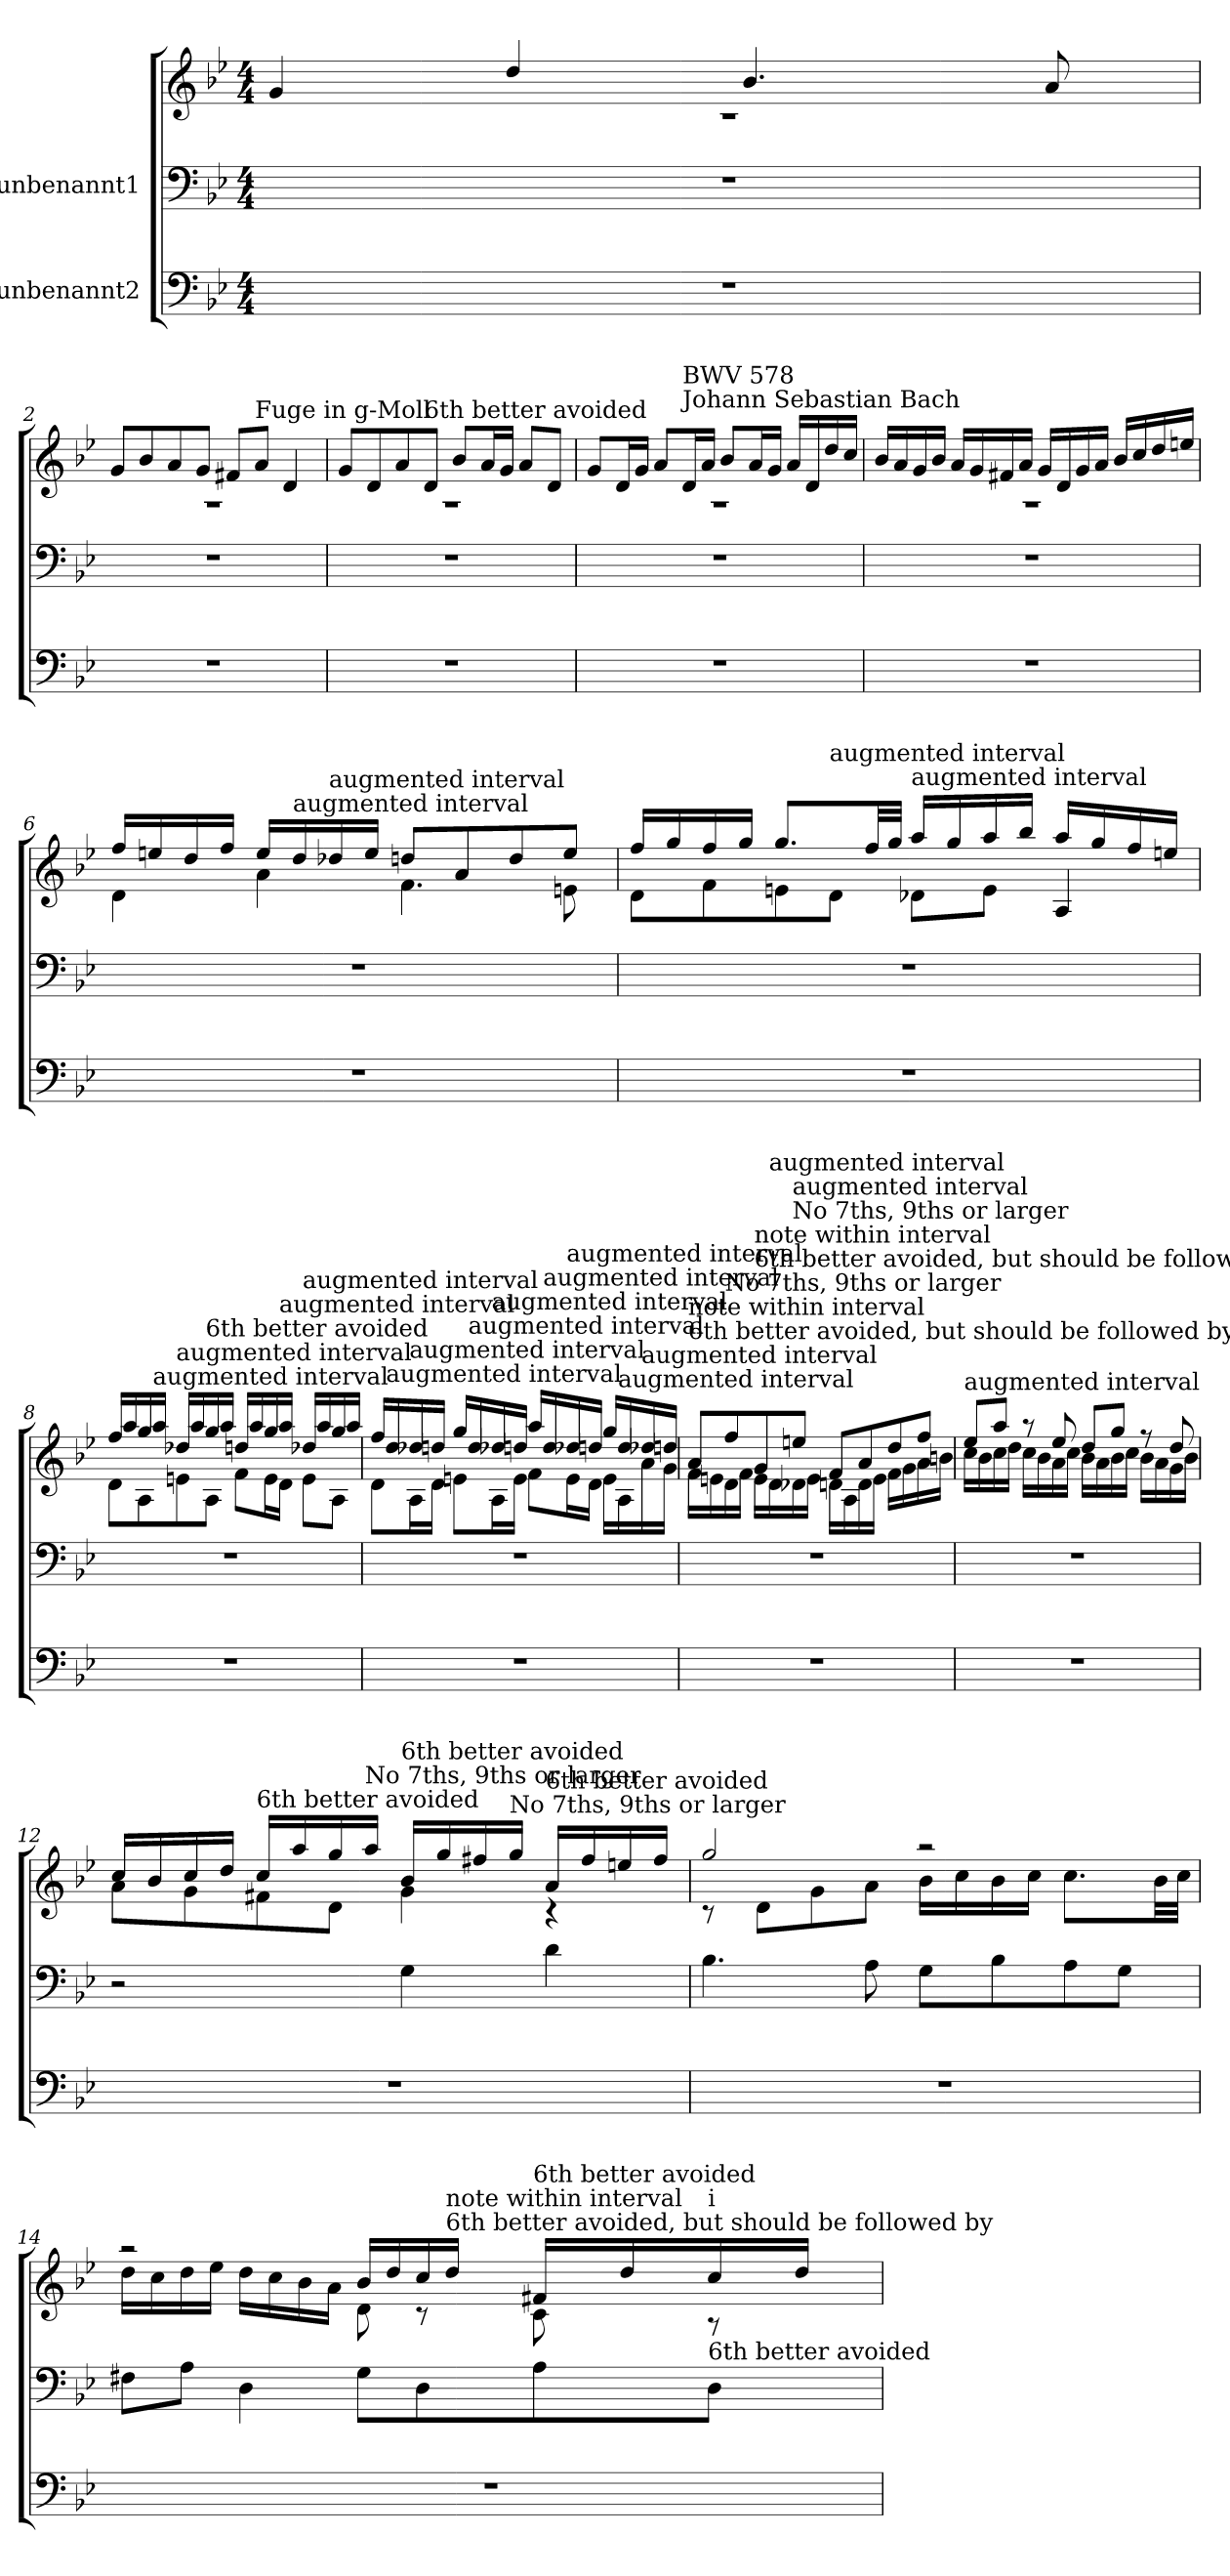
**kern	**kern	**kern
*part2	*part1	*part1
*staff3	*staff2	*staff1
*I"unbenannt2	*I"unbenannt1	*
*clefF4	*clefF4	*clefG2
*k[b-e-]	*k[b-e-]	*k[b-e-]
*M4/4	*M4/4	*M4/4
=1	=1	=1
*	*	*^
1r	1r	4g/	1r
.	.	4dd/	.
.	.	4.b-/	.
.	.	8a/	.
=2	=2	=2	=2
1r	1r	8g/L	1r
.	.	8b-/	.
.	.	8a/	.
.	.	8g/J	.
.	.	8f#X/L	.
!	!	!LO:TX:a:t=Fuge in g-Moll	!
.	.	8a/J	.
.	.	4d/	.
=3	=3	=3	=3
1r	1r	8g/L	1r
.	.	8d/	.
.	.	8a/	.
!	!	!LO:TX:a:t=6th better avoided	!
.	.	8di/J	.
.	.	8b-i/L	.
.	.	16a/L	.
.	.	16g/JJ	.
.	.	8a/L	.
.	.	8d/J	.
=4	=4	=4	=4
1r	1r	8g/L	1r
.	.	16d/L	.
.	.	16g/JJ	.
.	.	8a/L	.
!	!	!LO:TX:a:t=Johann Sebastian Bach	!
!	!	!LO:TX:a:t=BWV 578	!
.	.	16d/L	.
.	.	16a/JJ	.
.	.	8b-/L	.
.	.	16a/L	.
.	.	16g/JJ	.
.	.	16a/LL	.
.	.	16d/	.
.	.	16dd/	.
.	.	16cc/JJ	.
!!LO:LB:g=z	!!
=5	=5	=5	=5
1r	1r	16b-/LL	1r
.	.	16a/	.
.	.	16g/	.
.	.	16b-/JJ	.
.	.	16a/LL	.
.	.	16g/	.
.	.	16f#X/	.
.	.	16a/JJ	.
.	.	16g/LL	.
.	.	16d/	.
.	.	16g/	.
.	.	16a/JJ	.
.	.	16b-/LL	.
.	.	16cc/	.
.	.	16dd/	.
.	.	16een/JJ	.
=6	=6	=6	=6
1r	1r	16ff/LL	4d\
.	.	16een/	.
.	.	16dd/	.
.	.	16ff/JJ	.
.	.	16ee/LL	4a\
!	!	!LO:TX:a:t=augmented interval	!
.	.	16ddi/	.
!	!	!LO:TX:a:t=augmented interval	!
.	.	16dd-Xi/	.
.	.	16eei/JJ	.
.	.	8ddn/L	4.f\
.	.	8a/	.
.	.	8dd/	.
.	.	8ee/J	8en\
=7	=7	=7	=7
1r	1r	16ff/LL	8d\L
.	.	16gg/	.
.	.	16ff/	8f\
.	.	16gg/JJ	.
.	.	8.gg/L	8en\
!	!	!	!LO:TX:a:t=augmented interval
.	.	.	8di\J
.	.	32ff/LL	.
.	.	32gg/JJJ	.
!	!	!LO:TX:a:t=augmented interval	!
.	.	16aa/LL	8d-Xi\L
.	.	16gg/	.
.	.	16aa/	8ei\J
.	.	16bb-/JJ	.
.	.	16aa/LL	4A/
.	.	16gg/	.
.	.	16ff/	.
.	.	16een/JJ	.
!!LO:LB:g=z	!!
=8	=8	=8	=8
1r	1r	16ff/LL	8d\L
.	.	16aa/	.
.	.	16gg/	8A\
!	!	!LO:TX:a:t=augmented interval	!
.	.	16aai/JJ	.
!	!	!LO:TX:a:t=augmented interval	!
.	.	16dd-Xi/LL	8en\
.	.	16aai/	.
!	!	!LO:TX:a:t=6th better avoided	!
.	.	16gg/	8Ai\J
.	.	16aa/JJ	.
.	.	16ddn/LL	8fi\L
.	.	16aa/	.
.	.	16gg/	16e\L
!	!	!LO:TX:a:t=augmented interval	!
.	.	16aai/JJ	16d\JJ
!	!	!LO:TX:a:t=augmented interval	!
.	.	16dd-Xi/LL	8e\L
.	.	16aai/	.
.	.	16gg/	8A\J
.	.	16aa/JJ	.
=9	=9	=9	=9
1r	1r	16ff/LL	8d\L
!	!	!LO:TX:a:t=augmented interval	!
.	.	16ddi/	.
!	!	!LO:TX:a:t=augmented interval	!
.	.	16dd-Xi/	16A\L
.	.	16ddni/JJ	16d\JJ
.	.	16gg/LL	8en\L
!	!	!LO:TX:a:t=augmented interval	!
.	.	16ddi/	.
!	!	!LO:TX:a:t=augmented interval	!
.	.	16dd-Xi/	16A\L
.	.	16ddni/JJ	16e\JJ
.	.	16aa/LL	8f\L
!	!	!LO:TX:a:t=augmented interval	!
.	.	16ddi/	.
!	!	!LO:TX:a:t=augmented interval	!
.	.	16dd-Xi/	16e\L
.	.	16ddni/JJ	16d\JJ
.	.	16gg/LL	16e\LL
!	!	!LO:TX:a:t=augmented interval	!
.	.	16ddi/	16A\
!	!	!LO:TX:a:t=augmented interval	!
.	.	16dd-Xi/	16a\
.	.	16ddni/JJ	16g\JJ
=10	=10	=10	=10
!	!	!LO:TX:a:t=6th better avoided, but should be followed by	!
!	!	!LO:TX:a:t=note within interval	!
1r	1r	8ai/L	16f\LL
.	.	.	16en\
!	!	!LO:TX:a:t=No 7ths, 9ths or larger	!
.	.	8ffi/	16d\
.	.	.	16f\JJ
!	!	!LO:TX:a:t=6th better avoided, but should be followed by	!
!	!	!LO:TX:a:t=note within interval	!
.	.	8gi/	16e\LL
!	!	!	!LO:TX:a:t=augmented interval
.	.	.	16di\
!	!	!LO:TX:a:t=No 7ths, 9ths or larger	!
!	!	!LO:TX:a:t=augmented interval	!
.	.	8eeni/J	16d-Xi\
.	.	.	16ei\JJ
.	.	8fi/L	16dn\LL
.	.	.	16A\
.	.	8a/	16d\
.	.	.	16e\JJ
.	.	8dd/	16f\LL
.	.	.	16g\
.	.	8ff/J	16a\
.	.	.	16bn\JJ
!!LO:PB:g=z	!!
=11	=11	=11	=11
!	!	!LO:TX:a:t=augmented interval	!
1r	1r	8ee-i/L	16cc\LL
.	.	.	16b-\
.	.	8aai/J	16cc\
.	.	.	16dd\JJ
.	.	8r	16cc\LL
.	.	.	16b-\
.	.	8ee-/	16a\
.	.	.	16cc\JJ
.	.	8dd/L	16b-\LL
.	.	.	16a\
.	.	8gg/J	16b-\
.	.	.	16cc\JJ
.	.	8r	16b-\LL
.	.	.	16a\
.	.	8dd/	16g\
.	.	.	16b-\JJ
=12	=12	=12	=12
1r	2r	16cc/LL	8a\L
.	.	16b-/	.
.	.	16cc/	8g\
.	.	16dd/JJ	.
!	!	!LO:TX:a:t=6th better avoided	!
.	.	16cci/LL	8f#X\
.	.	16aai/	.
.	.	16gg/	8d\J
!	!	!LO:TX:a:t=No 7ths, 9ths or larger	!
.	.	16aaj/JJ	.
!	!	!LO:TX:a:t=6th better avoided	!
.	4G\	16b-i/LL	4g\
.	.	16ggi/	.
.	.	16ff#X/	.
!	!	!LO:TX:a:t=No 7ths, 9ths or larger	!
.	.	16ggj/JJ	.
!	!	!LO:TX:a:t=6th better avoided	!
.	4d\	16ai/LL	4r
.	.	16ff#i/	.
.	.	16een/	.
.	.	16ff#/JJ	.
=13	=13	=13	=13
1r	4.B-\	2gg/	8r
.	.	.	8d\L
.	.	.	8g\
.	8A\	.	8a\J
.	8G\L	2r	16b-\LL
.	.	.	16cc\
.	8B-\	.	16b-\
.	.	.	16cc\JJ
.	8A\	.	8.cc\L
.	8G\J	.	.
.	.	.	32b-\LL
.	.	.	32cc\JJJ
!!LO:LB:g=z	!!
=14	=14	=14	=14
1r	8F#X\L	2r	16dd\LL
.	.	.	16cc\
.	8A\J	.	16dd\
.	.	.	16ee-\JJ
.	4D\	.	16dd\LL
.	.	.	16cc\
.	.	.	16b-\
.	.	.	16a\JJ
.	8G\L	16b-/LL	8d\
.	.	16dd/	.
.	8D\	16cc/	8r
!	!	!LO:TX:a:t=6th better avoided, but should be followed by	!
!	!	!LO:TX:a:t=note within interval	!
.	.	16ddi/JJ	.
!	!	!LO:TX:a:t=6th better avoided	!
.	8A\	16f#Xi/LL	8c\
.	.	16ddi/	.
!	!	!LO:TX:a:t=i	!
!	!LO:TX:a:t=6th better avoided	!	!
.	8Di\J	16cc/	8r
.	.	16dd/JJ	.
*	*	*v	*v
=	=	=
*-	*-	*-
